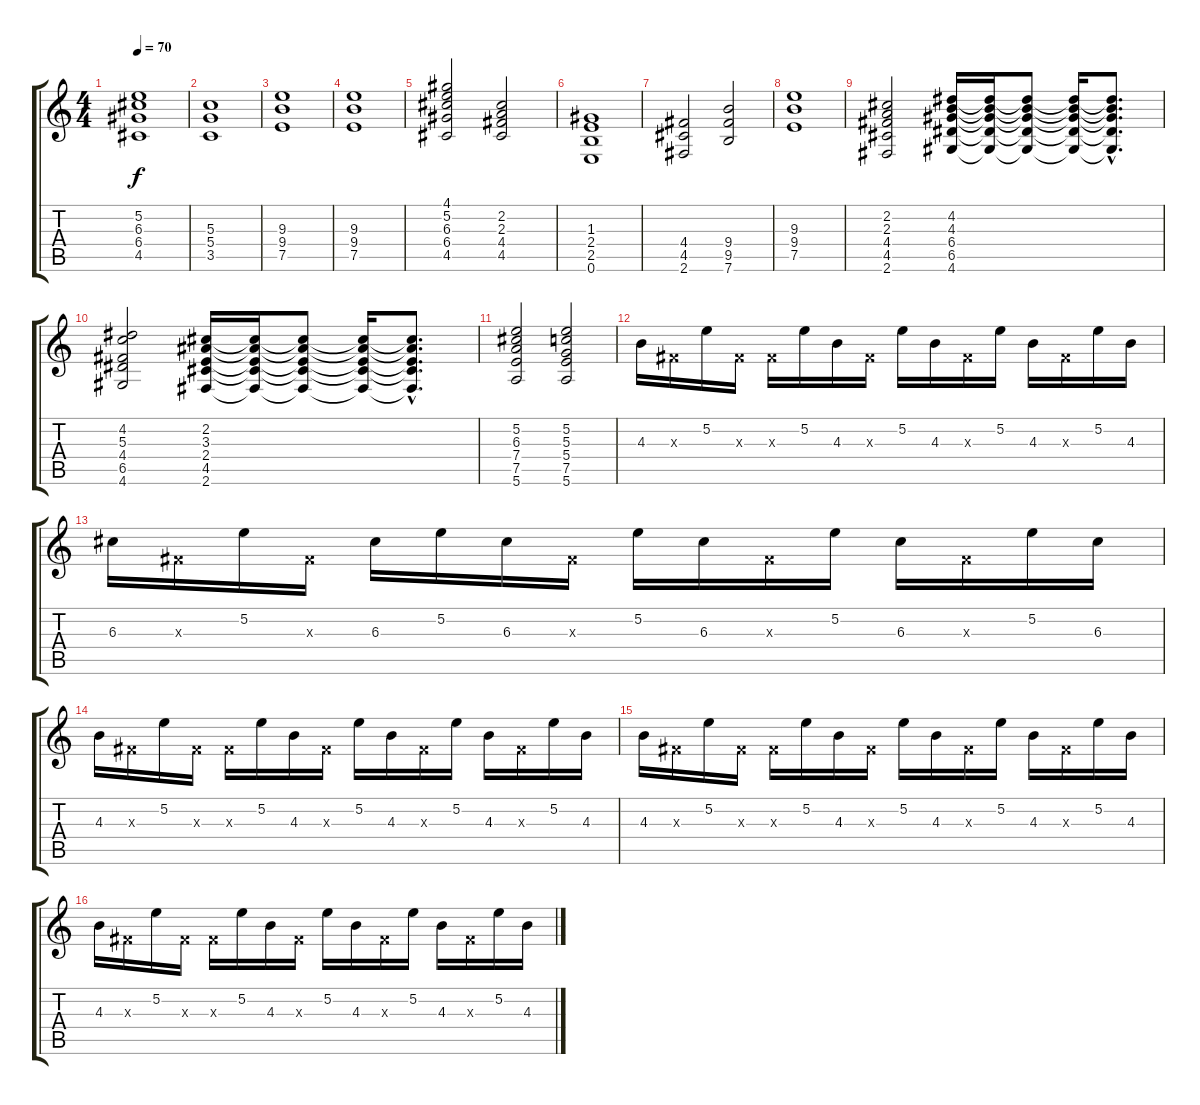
\track "" {instrument overdrivenguitar}
\staff {score tabs}
\tuning (E4 B3 G3 D3 A2 E2) {hide}
\ts (4 4)
\tempo 70
\clef g2
\ks c
(5.2 6.3 6.4 4.5).1{dy f} |
(5.3 5.4 3.5).1 |
(9.3 9.4 7.5).1 |
(9.3 9.4 7.5).1 |
(4.1 5.2 6.3 6.4 4.5).2 (2.2 2.3 4.4 4.5).2 |
(1.3 2.4 2.5 0.6).1 |
(4.4 4.5 2.6).2 (9.4 9.5 7.6).2 |
(9.3 9.4 7.5).1 |
(2.2 2.3 4.4 4.5 2.6).2 (4.2 4.3 6.4 6.5 4.6).16 (4.2{t} 4.3{t} 6.4{t} 6.5{t} 4.6{t}).16 (4.2{t} 4.3{t} 6.4{t} 6.5{t} 4.6{t}).8 (4.2{t} 4.3{t} 6.4{t} 6.5{t} 4.6{t}).16 (4.2{hac t} 4.3{hac t} 6.4{hac t} 6.5{hac t} 4.6{hac t}).8{d} |
(4.2 5.3 4.4 6.5 4.6).2 (2.2 3.3 2.4 4.5 2.6).16 (2.2{t} 3.3{t} 2.4{t} 4.5{t} 2.6{t}).16 (2.2{t} 3.3{t} 2.4{t} 4.5{t} 2.6{t}).8 (2.2{t} 3.3{t} 2.4{t} 4.5{t} 2.6{t}).16 (2.2{hac t} 3.3{hac t} 2.4{hac t} 4.5{hac t} 2.6{hac t}).8{d} |
(5.2 6.3 7.4 7.5 5.6).2 (5.2 5.3 5.4 7.5 5.6).2 |
4.3.16 -1.3{x}.16 5.2.16 -1.3{x}.16 -1.3{x}.16 5.2.16 4.3.16 -1.3{x}.16 5.2.16 4.3.16 -1.3{x}.16 5.2.16 4.3.16 -1.3{x}.16 5.2.16 4.3.16 |
6.3.16 -1.3{x}.16 5.2.16 -1.3{x}.16 6.3.16 5.2.16 6.3.16 -1.3{x}.16 5.2.16 6.3.16 -1.3{x}.16 5.2.16 6.3.16 -1.3{x}.16 5.2.16 6.3.16 |
4.3.16 -1.3{x}.16 5.2.16 -1.3{x}.16 -1.3{x}.16 5.2.16 4.3.16 -1.3{x}.16 5.2.16 4.3.16 -1.3{x}.16 5.2.16 4.3.16 -1.3{x}.16 5.2.16 4.3.16 |
4.3.16 -1.3{x}.16 5.2.16 -1.3{x}.16 -1.3{x}.16 5.2.16 4.3.16 -1.3{x}.16 5.2.16 4.3.16 -1.3{x}.16 5.2.16 4.3.16 -1.3{x}.16 5.2.16 4.3.16 |
4.3.16 -1.3{x}.16 5.2.16 -1.3{x}.16 -1.3{x}.16 5.2.16 4.3.16 -1.3{x}.16 5.2.16 4.3.16 -1.3{x}.16 5.2.16 4.3.16 -1.3{x}.16 5.2.16 4.3.16
